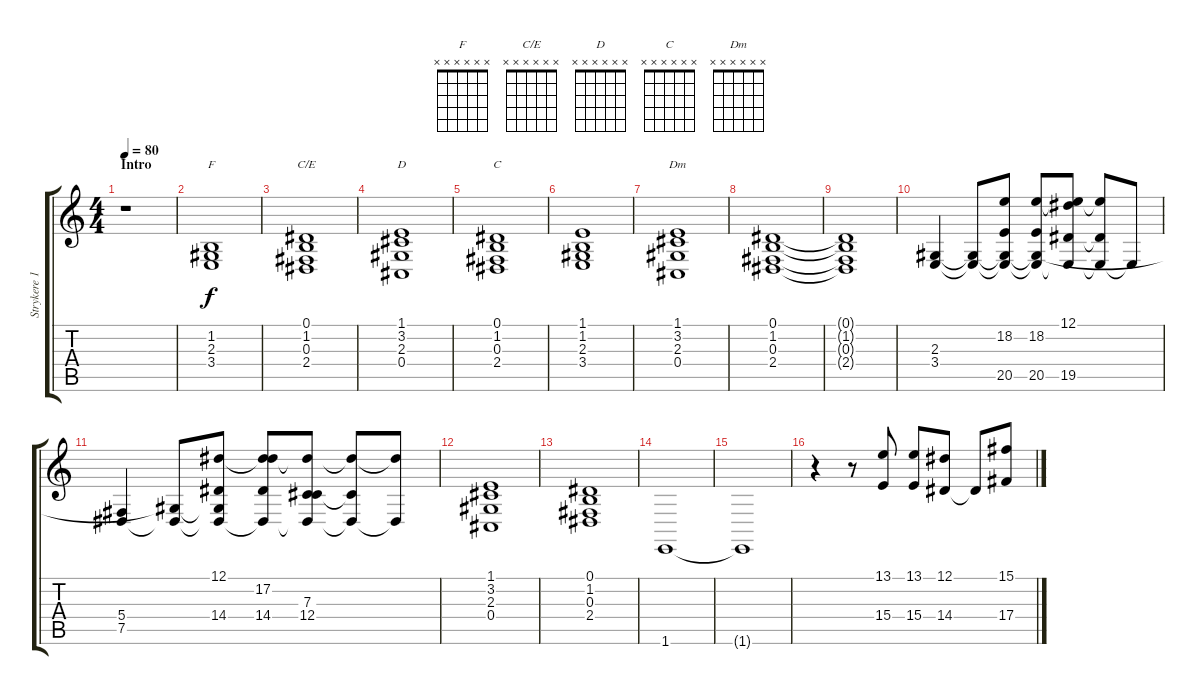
\track ("Strykere 1" "Strykere 1") {instrument stringensemble1}
\staff {score tabs}
\tuning (Eb4 Bb3 Gb3 Db3 Ab2 Eb2) {hide}
\chord ("F" x x x x x x)
\chord ("C/E" x x x x x x)
\chord ("D" x x x x x x)
\chord ("C" x x x x x x)
\chord ("Dm" x x x x x x)
\ts (4 4)
\section ("" "Intro")
\tempo 80
\clef g2
\ks c
r.1{dy f instrument stringensemble1} |
(1.2 2.3 3.4).1{ch "F"} |
(0.1 1.2 0.3 2.4).1{ch "C/E"} |
(1.1 3.2 2.3 0.4).1{ch "D"} |
(0.1 1.2 0.3 2.4).1{ch "C"} |
(1.1 1.2 2.3 3.4).1 |
(1.1 3.2 2.3 0.4).1{ch "Dm"} |
(0.1 1.2 0.3 2.4).1 |
(0.1{t} 1.2{t} 0.3{t} 2.4{t}).1 |
(2.3 3.4).4 (2.3{t} 3.4{t}).8 (18.2 2.3{t} 3.4{t} 20.5).8 (18.2 2.3{t} 3.4{t} 20.5).8 (12.1 18.2{t} 3.4{t} 19.5).8 (18.2{t} 3.4{t} 19.5{t}).8 3.4{t}.8 |
(5.4 7.5).4 (2.3{t} 7.5{t}).8 (12.1 2.3{t} 14.4 7.5{t}).8 (12.1{t} 17.2 14.4 7.5{t}).8 (12.1{t} 7.3 12.4 7.5{t}).8 (12.1{t} 12.4{t} 7.5{t}).8 (12.1{t} 7.5{t}).8 |
(1.1 3.2 2.3 0.4).1 |
(0.1 1.2 0.3 2.4).1 |
1.6.1 |
1.6{t}.1 |
r.4 r.8 (13.1 15.4).8 (13.1 15.4).8 (12.1 14.4).8 14.4{t}.8 (15.1 17.4).8
